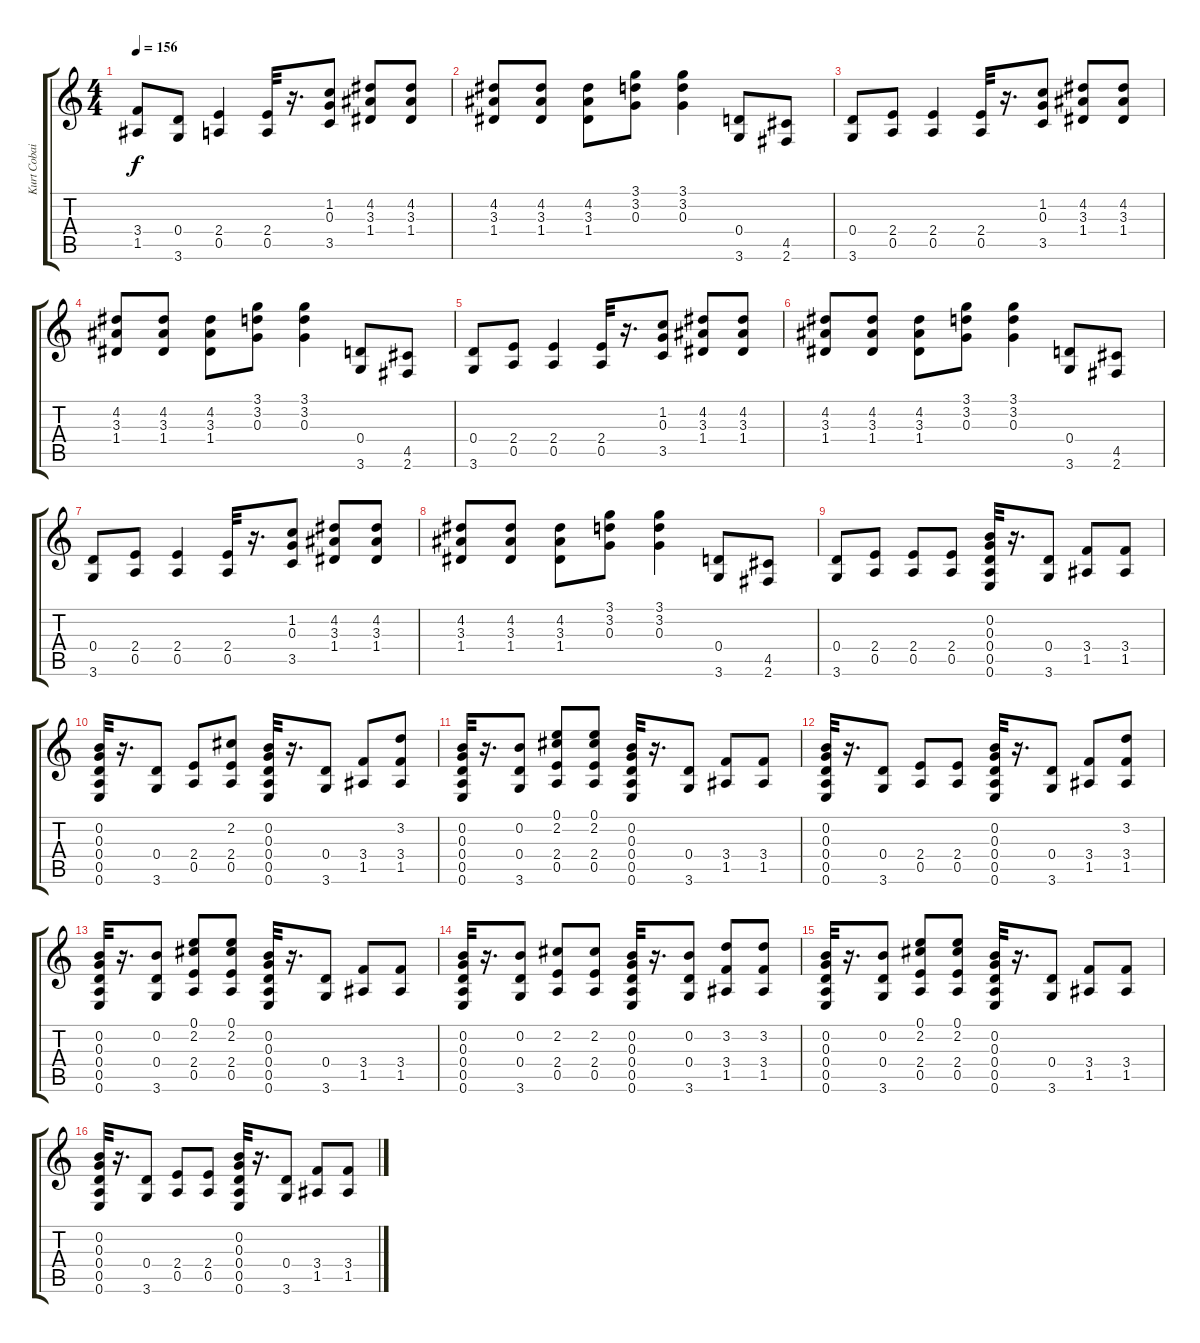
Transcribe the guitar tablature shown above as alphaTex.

\track ("Kurt Cobain" "Kurt Cobai") {instrument overdrivenguitar}
\staff {score tabs}
\tuning (E4 B3 G3 D3 A2 E2) {hide}
\ts (4 4)
\tempo 156
\clef g2
\ks c
(3.4 1.5).8{dy f} (0.4 3.6).8 (2.4 0.5).4 (2.4 0.5).32 r.16{d} (1.2 0.3 3.5).8 (4.2 3.3 1.4).8 (4.2 3.3 1.4).8 |
(4.2 3.3 1.4).8 (4.2 3.3 1.4).8 (4.2 3.3 1.4).8 (3.1 3.2 0.3).8 (3.1 3.2 0.3).4 (0.4 3.6).8 (4.5 2.6).8 |
(0.4 3.6).8 (2.4 0.5).8 (2.4 0.5).4 (2.4 0.5).32 r.16{d} (1.2 0.3 3.5).8 (4.2 3.3 1.4).8 (4.2 3.3 1.4).8 |
(4.2 3.3 1.4).8 (4.2 3.3 1.4).8 (4.2 3.3 1.4).8 (3.1 3.2 0.3).8 (3.1 3.2 0.3).4 (0.4 3.6).8 (4.5 2.6).8 |
(0.4 3.6).8 (2.4 0.5).8 (2.4 0.5).4 (2.4 0.5).32 r.16{d} (1.2 0.3 3.5).8 (4.2 3.3 1.4).8 (4.2 3.3 1.4).8 |
(4.2 3.3 1.4).8 (4.2 3.3 1.4).8 (4.2 3.3 1.4).8 (3.1 3.2 0.3).8 (3.1 3.2 0.3).4 (0.4 3.6).8 (4.5 2.6).8 |
(0.4 3.6).8 (2.4 0.5).8 (2.4 0.5).4 (2.4 0.5).32 r.16{d} (1.2 0.3 3.5).8 (4.2 3.3 1.4).8 (4.2 3.3 1.4).8 |
(4.2 3.3 1.4).8 (4.2 3.3 1.4).8 (4.2 3.3 1.4).8 (3.1 3.2 0.3).8 (3.1 3.2 0.3).4 (0.4 3.6).8 (4.5 2.6).8 |
(0.4 3.6).8 (2.4 0.5).8 (2.4 0.5).8 (2.4 0.5).8 (0.2 0.3 0.4 0.5 0.6).32 r.16{d} (0.4 3.6).8 (3.4 1.5).8 (3.4 1.5).8 |
(0.2 0.3 0.4 0.5 0.6).32 r.16{d} (0.4 3.6).8 (2.4 0.5).8 (2.2 2.4 0.5).8 (0.2 0.3 0.4 0.5 0.6).32 r.16{d} (0.4 3.6).8 (3.4 1.5).8 (3.2 3.4 1.5).8 |
(0.2 0.3 0.4 0.5 0.6).32 r.16{d} (0.2 0.4 3.6).8 (0.1 2.2 2.4 0.5).8 (0.1 2.2 2.4 0.5).8 (0.2 0.3 0.4 0.5 0.6).32 r.16{d} (0.4 3.6).8 (3.4 1.5).8 (3.4 1.5).8 |
(0.2 0.3 0.4 0.5 0.6).32 r.16{d} (0.4 3.6).8 (2.4 0.5).8 (2.4 0.5).8 (0.2 0.3 0.4 0.5 0.6).32 r.16{d} (0.4 3.6).8 (3.4 1.5).8 (3.2 3.4 1.5).8 |
(0.2 0.3 0.4 0.5 0.6).32 r.16{d} (0.2 0.4 3.6).8 (0.1 2.2 2.4 0.5).8 (0.1 2.2 2.4 0.5).8 (0.2 0.3 0.4 0.5 0.6).32 r.16{d} (0.4 3.6).8 (3.4 1.5).8 (3.4 1.5).8 |
(0.2 0.3 0.4 0.5 0.6).32 r.16{d} (0.2 0.4 3.6).8 (2.2 2.4 0.5).8 (2.2 2.4 0.5).8 (0.2 0.3 0.4 0.5 0.6).32 r.16{d} (0.2 0.4 3.6).8 (3.2 3.4 1.5).8 (3.2 3.4 1.5).8 |
(0.2 0.3 0.4 0.5 0.6).32 r.16{d} (0.2 0.4 3.6).8 (0.1 2.2 2.4 0.5).8 (0.1 2.2 2.4 0.5).8 (0.2 0.3 0.4 0.5 0.6).32 r.16{d} (0.4 3.6).8 (3.4 1.5).8 (3.4 1.5).8 |
(0.2 0.3 0.4 0.5 0.6).32 r.16{d} (0.4 3.6).8 (2.4 0.5).8 (2.4 0.5).8 (0.2 0.3 0.4 0.5 0.6).32 r.16{d} (0.4 3.6).8 (3.4 1.5).8 (3.4 1.5).8
